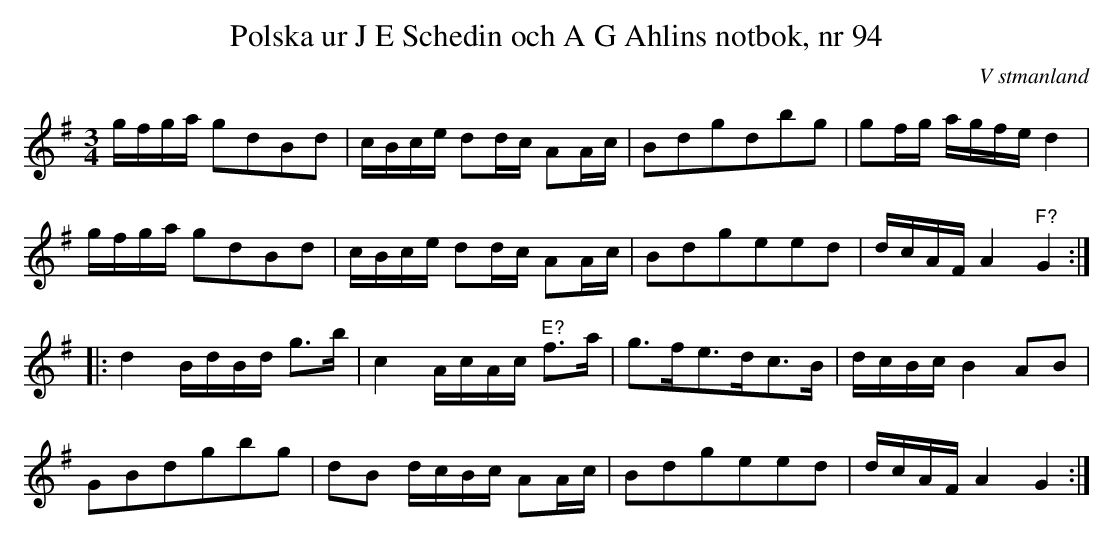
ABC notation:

X:1
T: Polska ur J E Schedin och A G Ahlins notbok, nr 94
O: V stmanland
M: 3/4
L: 1/16
K: G
gfga g2d2B2d2 | cBce d2dc A2Ac | B2d2g2d2b2g2 | g2fg agfe d4 |
gfga g2d2B2d2 | cBce d2dc A2Ac | B2d2g2e2e2d2 | dcAF A4 "^F?"G4 ::
d4 BdBd g2>b2 | c4 AcAc "^E?"f2>a2 | g2>f2e2>d2c2>B2 | dcBc B4 A2B2 |
G2B2d2g2b2g2 | d2B2 dcBc A2Ac | B2d2g2e2e2d2 | dcAF A4 G4 :|
